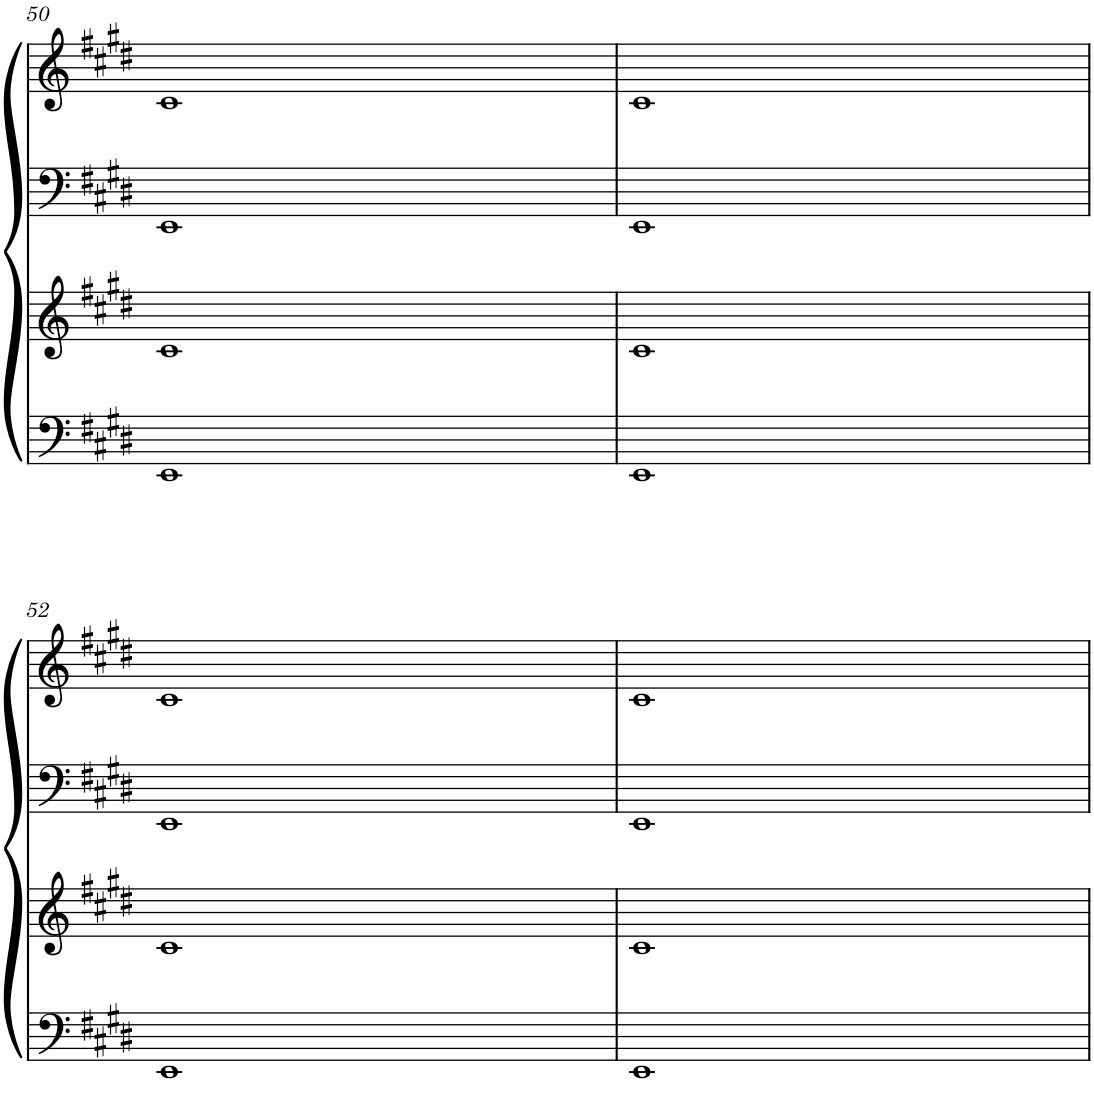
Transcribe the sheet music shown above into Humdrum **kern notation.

**kern	**kern	**kern	**kern
*part4	*part3	*part2	*part1
*staff4	*staff3	*staff2	*staff1
*I"Piano 2	*I"Piano 2	*I"Piano	*I"Piano
*I'Pno	*I'Pno	*I'Pno	*I'Pno
!!LO:PB:g=z
*clefF4	*clefG2	*clefF4	*clefG2
*k[f#c#g#d#]	*k[f#c#g#d#]	*k[f#c#g#d#]	*k[f#c#g#d#]
*M4/4	*M4/4	*M4/4	*M4/4
=50	=50	=50	=50
1EE	1c#	1EE	1c#
=51	=51	=51	=51
1EE	1c#	1EE	1c#
!!LO:LB:g=z
=52	=52	=52	=52
1EE	1c#	1EE	1c#
=53	=53	=53	=53
1EE	1c#	1EE	1c#
=	=	=	=
*-	*-	*-	*-
